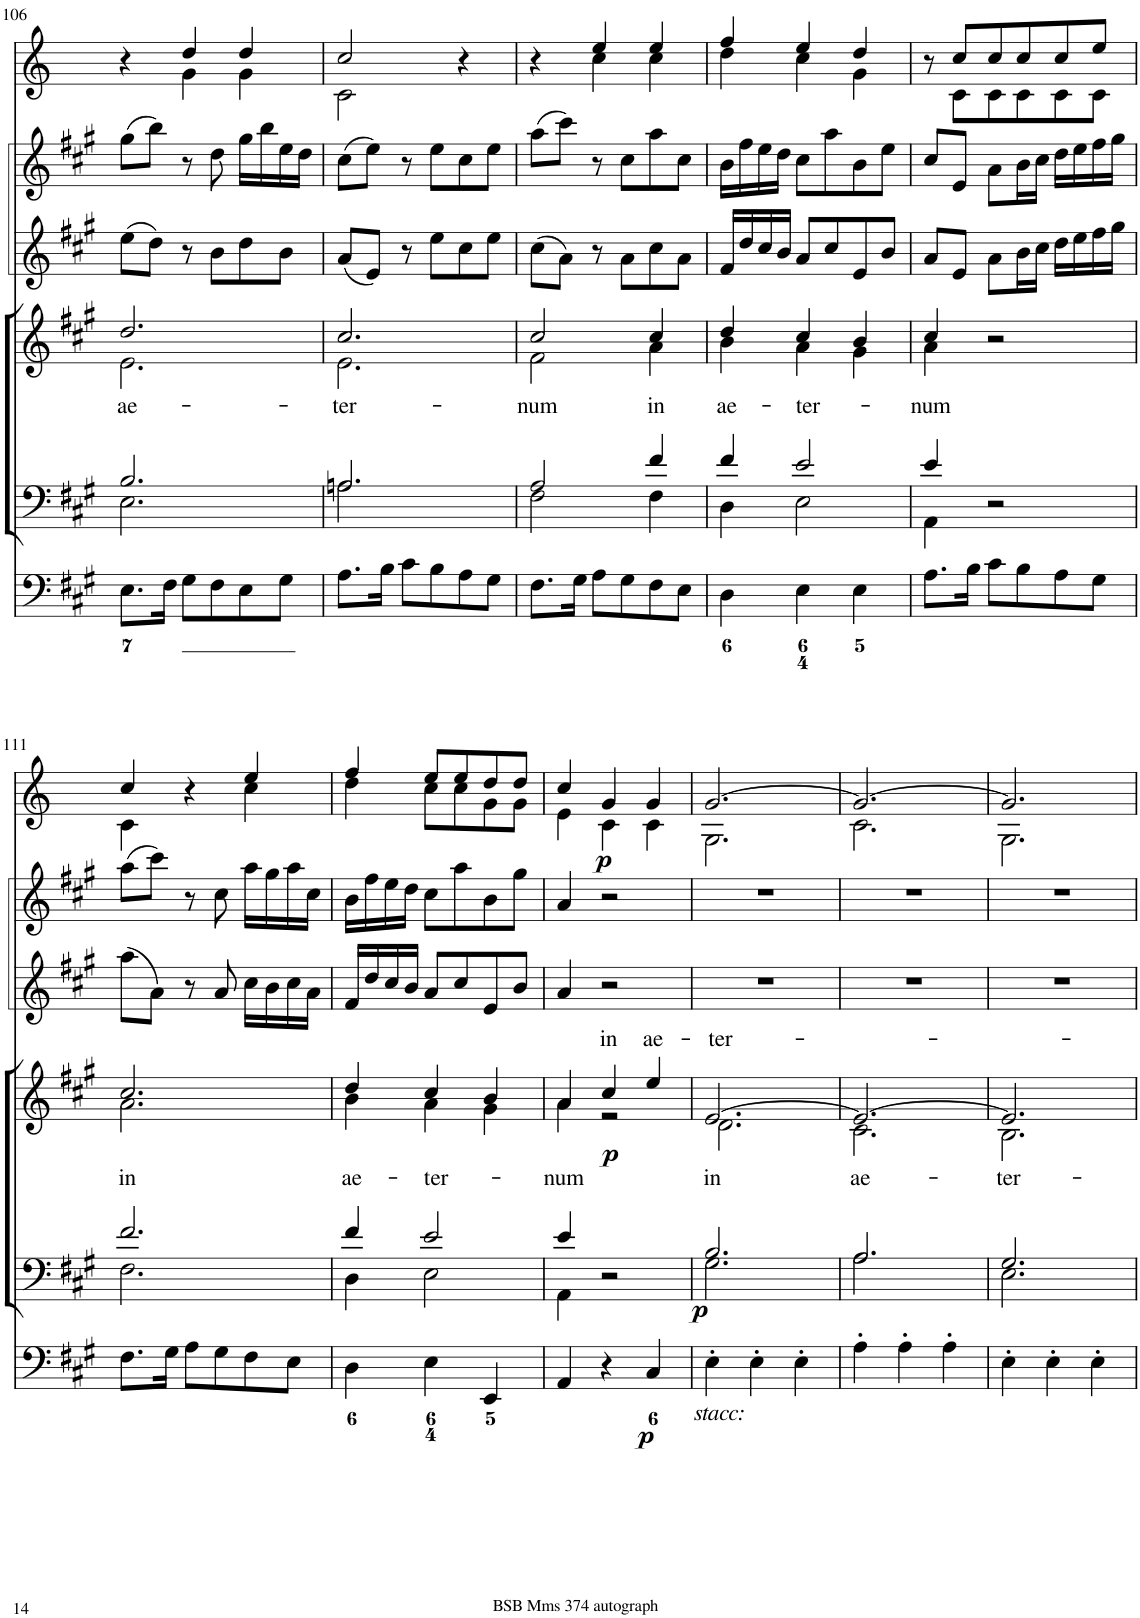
**kern	**dynam	**kern	**dynam	**kern	**text	**dynam	**kern	**kern	**kern	**dynam
*part6	*part6	*part5	*part5	*part4	*part4	*part4	*part3	*part2	*part1	*part1
*staff6	*staff6	*staff5	*staff5	*staff4	*staff4	*staff4	*staff3	*staff2	*staff1	*staff1
*I"Organ	*	*I"Voice	*	*I"Voice	*	*	*I"Violin	*I"Violini	*I"Corni in A	*
*	*	*	*	*	*	*	*I'Vln	*I'Vln	*	*
!!LO:PB:g=z
*clefF4	*	*clefF4	*	*clefG2	*	*	*clefG2	*clefG2	*clefG2	*
*	*	*	*	*	*	*	*	*	*Trd2c3	*
*k[f#c#g#]	*	*k[f#c#g#]	*	*k[f#c#g#]	*	*	*k[f#c#g#]	*k[f#c#g#]	*k[]	*
*M3/4	*	*M3/4	*	*M3/4	*	*	*M3/4	*M3/4	*M3/4	*
=106	=106	=106	=106	=106	=106	=106	=106	=106	=106	=106
*	*	*^	*	*	*	*	*	*	*	*
!	!	!	!	!	!	!LO:LY:b	!	!	!	!	!
*	*	*	*	*	*^	*	*	*	*	*^	*
8.E\L	.	2.B/	2.E\	.	2.dd/	2.e\	ae-	.	(8ee\L	(8gg#\L	4r	4ryy	.
.	.	.	.	.	.	.	.	.	8dd\J)	8bb\J)	.	.	.
16F#\Jk	.	.	.	.	.	.	.	.	.	.	.	.	.
8G#\L	.	.	.	.	.	.	.	.	8r	8r	4dd/	4g\	.
8F#\	.	.	.	.	.	.	.	.	8b\L	8dd\	.	.	.
8E\	.	.	.	.	.	.	.	.	8dd\	16gg#\LL	4dd/	4g\	.
.	.	.	.	.	.	.	.	.	.	16bb\	.	.	.
8G#\J	.	.	.	.	.	.	.	.	8b\J	16ee\	.	.	.
.	.	.	.	.	.	.	.	.	.	16dd\JJ	.	.	.
=107	=107	=107	=107	=107	=107	=107	=107	=107	=107	=107	=107	=107	=107
!	!	!	!	!	!	!	!LO:LY:b	!	!	!	!	!	!
8.A\L	.	2.A/	2.An\	.	2.cc#/	2.e\	-ter-	.	(8a/L	(8cc#\L	2cc/	2c\	.
.	.	.	.	.	.	.	.	.	8e/J)	8ee\J)	.	.	.
16B\Jk	.	.	.	.	.	.	.	.	.	.	.	.	.
8c#\L	.	.	.	.	.	.	.	.	8r	8r	.	.	.
8B\	.	.	.	.	.	.	.	.	8ee\L	8ee\L	.	.	.
8A\	.	.	.	.	.	.	.	.	8cc#\	8cc#\	4r	4ryy	.
8G#\J	.	.	.	.	.	.	.	.	8ee\J	8ee\J	.	.	.
=108	=108	=108	=108	=108	=108	=108	=108	=108	=108	=108	=108	=108	=108
!	!	!	!	!	!	!	!LO:LY:b	!	!	!	!	!	!
8.F#\L	.	2A/	2F#\	.	2cc#/	2f#\	-num	.	(8cc#\L	(8aa\L	4r	4ryy	.
.	.	.	.	.	.	.	.	.	8a\J)	8ccc#\J)	.	.	.
16G#\Jk	.	.	.	.	.	.	.	.	.	.	.	.	.
8A\L	.	.	.	.	.	.	.	.	8r	8r	4ee/	4cc\	.
8G#\	.	.	.	.	.	.	.	.	8a\L	8cc#\L	.	.	.
!	!	!	!	!	!	!	!LO:LY:b	!	!	!	!	!	!
8F#\	.	4f#/	4F#\	.	4cc#/	4a\	in	.	8cc#\	8aa\	4ee/	4cc\	.
8E\J	.	.	.	.	.	.	.	.	8a\J	8cc#\J	.	.	.
=109	=109	=109	=109	=109	=109	=109	=109	=109	=109	=109	=109	=109	=109
!	!	!	!	!	!	!	!LO:LY:b	!	!	!	!	!	!
4D\	.	4f#/	4D\	.	4dd/	4b\	ae-	.	16f#/LL	16b\LL	4ff/	4dd\	.
.	.	.	.	.	.	.	.	.	16dd/	16ff#\	.	.	.
.	.	.	.	.	.	.	.	.	16cc#/	16ee\	.	.	.
.	.	.	.	.	.	.	.	.	16b/JJ	16dd\JJ	.	.	.
!	!	!	!	!	!	!	!LO:LY:b	!	!	!	!	!	!
4E\	.	2e/	2E\	.	4cc#/	4a\	-ter-	.	8a/L	8cc#\L	4ee/	4cc\	.
.	.	.	.	.	.	.	.	.	8cc#/	8aa\	.	.	.
4E\	.	.	.	.	4b/	4g#\	.	.	8e/	8b\	4dd/	4g\	.
.	.	.	.	.	.	.	.	.	8b/J	8ee\J	.	.	.
=110	=110	=110	=110	=110	=110	=110	=110	=110	=110	=110	=110	=110	=110
!	!	!	!	!	!	!	!LO:LY:b	!	!	!	!	!	!
8.A\L	.	4e/	4AA\	.	4cc#/	4a\	-num	.	8a/L	8cc#/L	8r	8ryy	.
.	.	.	.	.	.	.	.	.	8e/J	8e/J	8cc/L	8c\L	.
16B\Jk	.	.	.	.	.	.	.	.	.	.	.	.	.
8c#\L	.	2r	2ryy	.	2r	2ryy	.	.	8a\L	8a\L	8cc/	8c\	.
8B\	.	.	.	.	.	.	.	.	16b\L	16b\L	8cc/	8c\	.
.	.	.	.	.	.	.	.	.	16cc#\JJ	16cc#\JJ	.	.	.
8A\	.	.	.	.	.	.	.	.	16dd\LL	16dd\LL	8cc/	8c\	.
.	.	.	.	.	.	.	.	.	16ee\	16ee\	.	.	.
8G#\J	.	.	.	.	.	.	.	.	16ff#\	16ff#\	8ee/J	8c\J	.
.	.	.	.	.	.	.	.	.	16gg#\JJ	16gg#\JJ	.	.	.
!!LO:LB:g=z	!!
=111	=111	=111	=111	=111	=111	=111	=111	=111	=111	=111	=111	=111	=111
!	!	!	!	!	!	!	!LO:LY:b	!	!	!	!	!	!
8.F#\L	.	2.f#/	2.F#\	.	2.cc#/	2.a\	in	.	(8aa\L	(8aa\L	4cc/	4c\	.
.	.	.	.	.	.	.	.	.	8a\J)	8ccc#\J)	.	.	.
16G#\Jk	.	.	.	.	.	.	.	.	.	.	.	.	.
8A\L	.	.	.	.	.	.	.	.	8r	8r	4r	4ryy	.
8G#\	.	.	.	.	.	.	.	.	8a/	8cc#\	.	.	.
8F#\	.	.	.	.	.	.	.	.	16cc#\LL	16aa\LL	4ee/	4cc\	.
.	.	.	.	.	.	.	.	.	16b\	16gg#\	.	.	.
8E\J	.	.	.	.	.	.	.	.	16cc#\	16aa\	.	.	.
.	.	.	.	.	.	.	.	.	16a\JJ	16cc#\JJ	.	.	.
=112	=112	=112	=112	=112	=112	=112	=112	=112	=112	=112	=112	=112	=112
!	!	!	!	!	!	!	!LO:LY:b	!	!	!	!	!	!
4D\	.	4f#/	4D\	.	4dd/	4b\	ae-	.	16f#/LL	16b\LL	4ff/	4dd\	.
.	.	.	.	.	.	.	.	.	16dd/	16ff#\	.	.	.
.	.	.	.	.	.	.	.	.	16cc#/	16ee\	.	.	.
.	.	.	.	.	.	.	.	.	16b/JJ	16dd\JJ	.	.	.
!	!	!	!	!	!	!	!LO:LY:b	!	!	!	!	!	!
4E\	.	2e/	2E\	.	4cc#/	4a\	-ter-	.	8a/L	8cc#\L	8ee/L	8cc\L	.
.	.	.	.	.	.	.	.	.	8cc#/	8aa\	8ee/	8cc\	.
4EE/	.	.	.	.	4b/	4g#\	.	.	8e/	8b\	8dd/	8g\	.
.	.	.	.	.	.	.	.	.	8b/J	8gg#\J	8dd/J	8g\J	.
=113	=113	=113	=113	=113	=113	=113	=113	=113	=113	=113	=113	=113	=113
!	!	!	!	!	!	!	!LO:LY:b	!	!	!	!	!	!
4AA/	.	4e/	4AA\	.	4a/	4a\	-num	.	4a/	4a/	4cc/	4e\	.
!	!	!	!	!	!	!	!LO:LY:a	!LO:DY:b	!	!	!	!	!LO:DY:b
4r	.	2r	2ryy	.	4cc#/	2r	in	p	2r	2r	4g/	4c\	p
!	!LO:DY:b	!	!	!	!	!	!LO:LY:a	!	!	!	!	!	!
4C#/	p	.	.	.	4ee/	.	ae-	.	.	.	4g/	4c\	.
=114	=114	=114	=114	=114	=114	=114	=114	=114	=114	=114	=114	=114	=114
!LO:TX:b:i:t=stacc&colon;	!	!	!	!	!	!	!	!	!	!	!	!	!
!	!	!	!	!	!	!	!LO:LY:a	!	!	!	!	!	!
!	!	!	!	!LO:DY:b	!	!	!LO:LY:b	!	!	!	!	!	!
4E'\	.	2.B/	2.G#\	p	[2.e/	2.d\	in	.	2.r	2.r	[2.g/	2.G\	.
4E'\	.	.	.	.	.	.	.	.	.	.	.	.	.
4E'\	.	.	.	.	.	.	.	.	.	.	.	.	.
=115	=115	=115	=115	=115	=115	=115	=115	=115	=115	=115	=115	=115	=115
!	!	!	!	!	!	!	!LO:LY:b	!	!	!	!	!	!
4A'\	.	2.A/	2.A\	.	2.e/_	2.c#\	ae-	.	2.r	2.r	2.g/_	2.c\	.
4A'\	.	.	.	.	.	.	.	.	.	.	.	.	.
4A'\	.	.	.	.	.	.	.	.	.	.	.	.	.
=116	=116	=116	=116	=116	=116	=116	=116	=116	=116	=116	=116	=116	=116
!	!	!	!	!	!	!	!LO:LY:b	!	!	!	!	!	!
4E'\	.	2.G#/	2.E\	.	2.e/]	2.B\	-ter-	.	2.r	2.r	2.g/]	2.G\	.
4E'\	.	.	.	.	.	.	.	.	.	.	.	.	.
4E'\	.	.	.	.	.	.	.	.	.	.	.	.	.
*	*	*v	*v	*	*	*	*	*	*	*	*v	*v	*
*	*	*	*	*v	*v	*	*	*	*	*	*
=	=	=	=	=	=	=	=	=	=	=
*-	*-	*-	*-	*-	*-	*-	*-	*-	*-	*-
